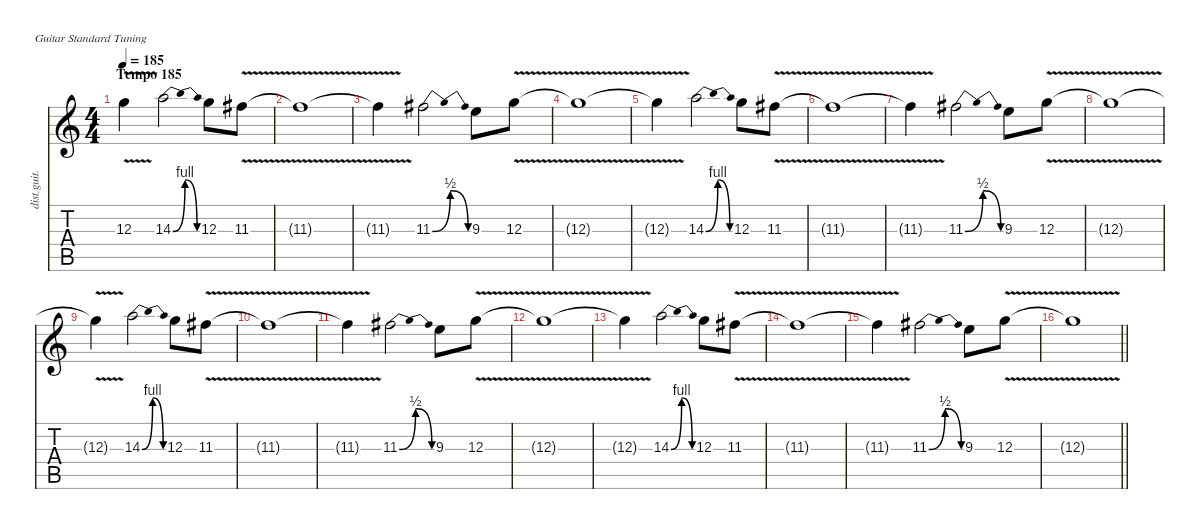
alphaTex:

\defaultSystemsLayout 4
\hideDynamics
\bracketExtendMode nobrackets
\otherSystemsTrackNameOrientation horizontal
\track ("Distortion guitar 4" "dist.guit.") {instrument distortionguitar}
\staff {score tabs}
\tuning (E4 B3 G3 D3 A2 E2)
\ts (4 4)
\section ("" "Tempo 185")
\tempo 185
\clef g2
\ks c
12.3{v t}.4{dy f beam Down} 14.3{be (bendrelease 0 0 15 4 30 4 45 0)}.2{beam Down} 12.3.8{beam Down} 11.3{v acc #}.8{beam Down} |
11.3{v t acc #}.1{beam Down} |
11.3{v t acc #}.4{beam Down} 11.3{be (bendrelease 0 0 15 2 30 2 45 0) acc #}.2{beam Down} 9.3.8{beam Down} 12.3{v}.8{beam Down} |
12.3{v t}.1{beam Down} |
12.3{v t}.4{beam Down} 14.3{be (bendrelease 0 0 15 4 30 4 45 0)}.2{beam Down} 12.3.8{beam Down} 11.3{v acc #}.8{beam Down} |
11.3{v t acc #}.1{beam Down} |
11.3{v t acc #}.4{beam Down} 11.3{be (bendrelease 0 0 15 2 30 2 45 0) acc #}.2{beam Down} 9.3.8{beam Down} 12.3{v}.8{beam Down} |
12.3{v t}.1{beam Down} |
12.3{v t}.4{beam Down} 14.3{be (bendrelease 0 0 15 4 30 4 45 0)}.2{beam Down} 12.3.8{beam Down} 11.3{v acc #}.8{beam Down} |
11.3{v t acc #}.1{beam Down} |
11.3{v t acc #}.4{beam Down} 11.3{be (bendrelease 0 0 15 2 30 2 45 0) acc #}.2{beam Down} 9.3.8{beam Down} 12.3{v}.8{beam Down} |
12.3{v t}.1{beam Down} |
12.3{v t}.4{beam Down} 14.3{be (bendrelease 0 0 15 4 30 4 45 0)}.2{beam Down} 12.3.8{beam Down} 11.3{v acc #}.8{beam Down} |
11.3{v t acc #}.1{beam Down} |
11.3{v t acc #}.4{beam Down} 11.3{be (bendrelease 0 0 15 2 30 2 45 0) acc #}.2{beam Down} 9.3.8{beam Down} 12.3{v}.8{beam Down} |
\barLineRight lightlight
12.3{v t}.1{beam Down}
